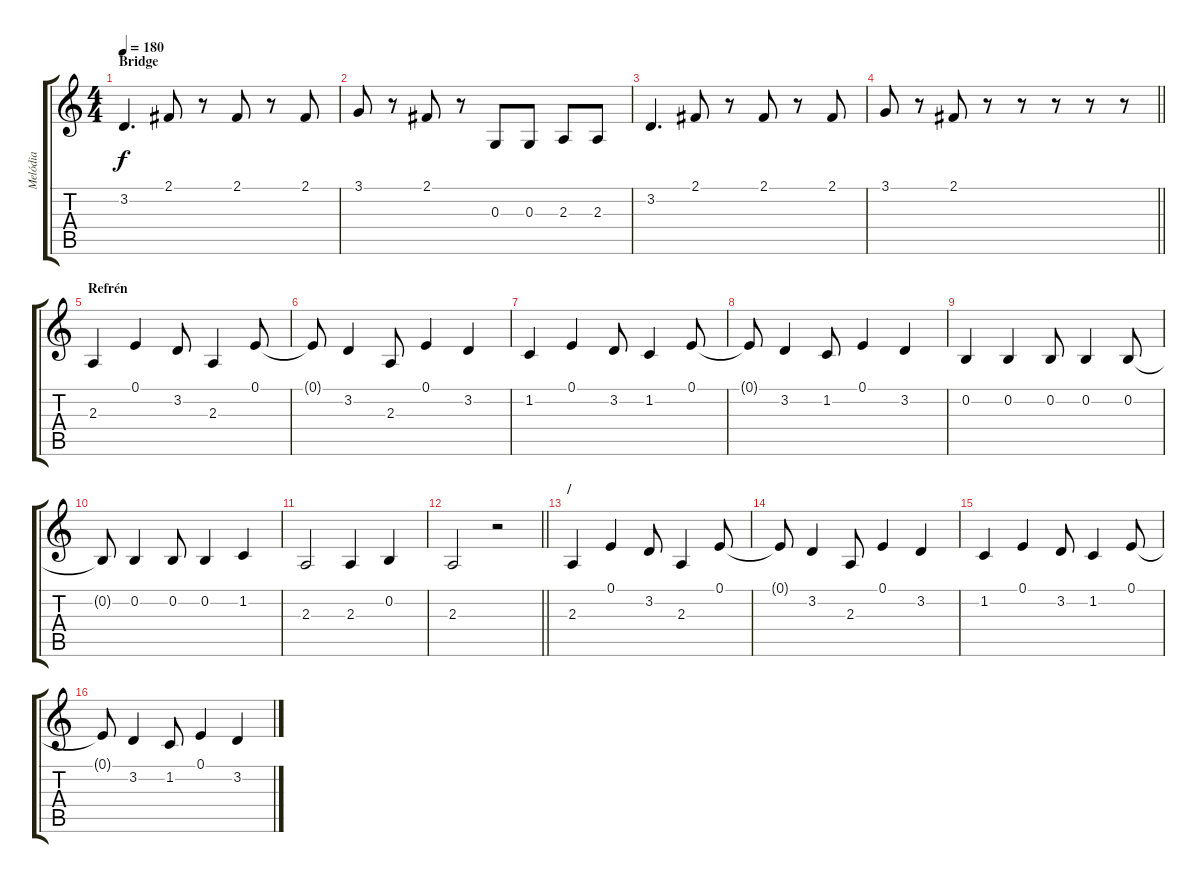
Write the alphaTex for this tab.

\track ("Melódia" "Melódia") {instrument lead5charang}
\staff {score tabs}
\tuning (E4 B3 G3 D3 A2 E2) {hide}
\ts (4 4)
\section ("" "Bridge")
\tempo 180
\clef g2
\ks c
3.2.4{d dy f} 2.1.8 r.8 2.1.8 r.8 2.1.8 |
3.1.8 r.8 2.1.8 r.8 0.3.8 0.3.8 2.3.8 2.3.8 |
3.2.4{d} 2.1.8 r.8 2.1.8 r.8 2.1.8 |
\barLineRight lightlight
3.1.8 r.8 2.1.8 r.8 r.8 r.8 r.8 r.8 |
\section ("" "Refrén")
2.3.4 0.1.4 3.2.8 2.3.4 0.1.8 |
0.1{t}.8 3.2.4 2.3.8 0.1.4 3.2.4 |
1.2.4 0.1.4 3.2.8 1.2.4 0.1.8 |
0.1{t}.8 3.2.4 1.2.8 0.1.4 3.2.4 |
0.2.4 0.2.4 0.2.8 0.2.4 0.2.8 |
0.2{t}.8 0.2.4 0.2.8 0.2.4 1.2.4 |
2.3.2 2.3.4 0.2.4 |
\barLineRight lightlight
2.3.2 r.2 |
\section ("" "/")
2.3.4 0.1.4 3.2.8 2.3.4 0.1.8 |
0.1{t}.8 3.2.4 2.3.8 0.1.4 3.2.4 |
1.2.4 0.1.4 3.2.8 1.2.4 0.1.8 |
0.1{t}.8 3.2.4 1.2.8 0.1.4 3.2.4
